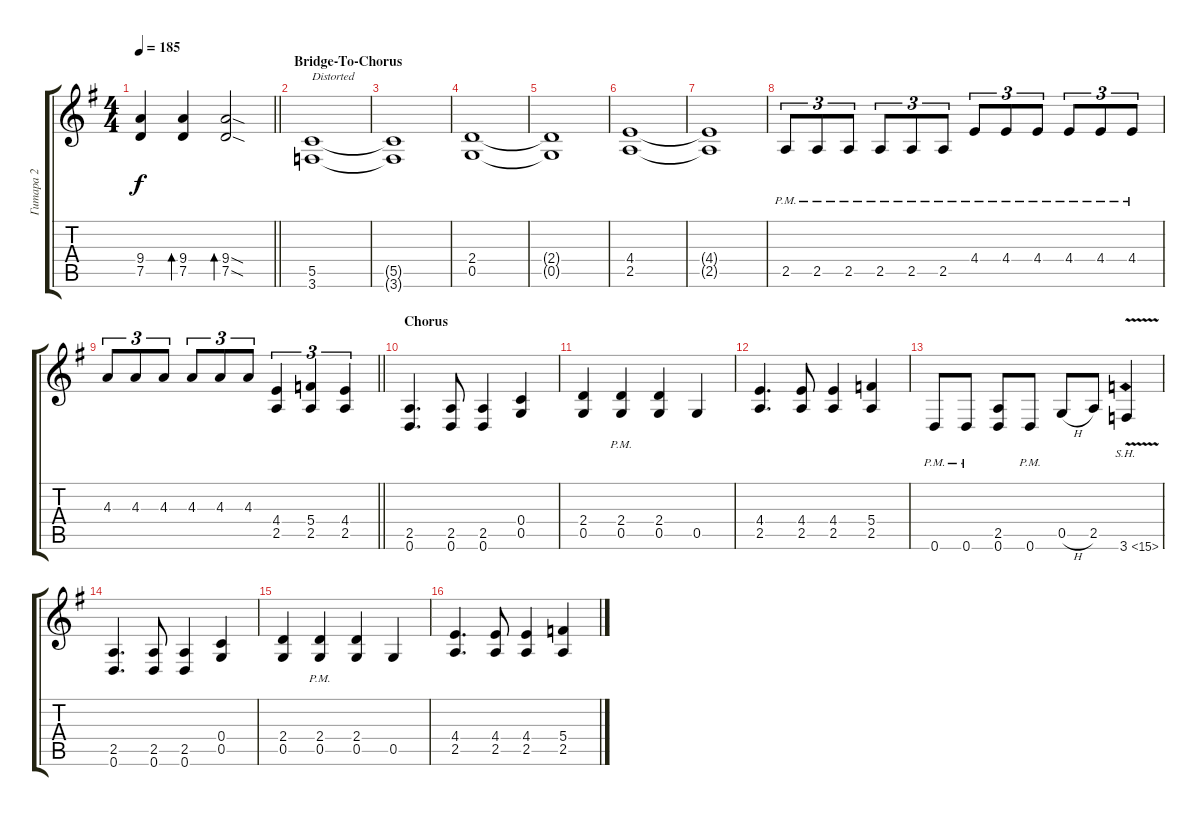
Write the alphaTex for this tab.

\track ("Гитара 2" "Гитара 2") {instrument distortionguitar}
\staff {score tabs}
\tuning (D4 A3 F3 C3 G2 D2) {hide}
\ts (4 4)
\tempo 185
\clef g2
\barLineRight lightlight
\ks eminor
(9.4{t} 7.5{t}).4{dy f} (9.4 7.5).4{bd 60} (9.4{sod} 7.5{sod}).2{bd 60} |
\section ("" "Bridge-To-Chorus")
(5.5 3.6).1{txt "Distorted" instrument distortionguitar} |
(5.5{t} 3.6{t}).1 |
(2.4 0.5).1 |
(2.4{t} 0.5{t}).1 |
(4.4 2.5).1 |
(4.4{t} 2.5{t}).1 |
2.5{pm}.8{tu (3 2)} 2.5{pm}.8{tu (3 2)} 2.5{pm}.8{tu (3 2)} 2.5{pm}.8{tu (3 2)} 2.5{pm}.8{tu (3 2)} 2.5{pm}.8{tu (3 2)} 4.4{pm}.8{tu (3 2)} 4.4{pm}.8{tu (3 2)} 4.4{pm}.8{tu (3 2)} 4.4{pm}.8{tu (3 2)} 4.4{pm}.8{tu (3 2)} 4.4{pm}.8{tu (3 2)} |
\barLineRight lightlight
4.3.8{tu (3 2)} 4.3.8{tu (3 2)} 4.3.8{tu (3 2)} 4.3.8{tu (3 2)} 4.3.8{tu (3 2)} 4.3.8{tu (3 2)} (4.4 2.5).4{tu (3 2)} (5.4 2.5).4{tu (3 2)} (4.4 2.5).4{tu (3 2)} |
\section ("" "Chorus")
(2.5 0.6).4{d} (2.5 0.6).8 (2.5 0.6).4 (0.4 0.5).4 |
(2.4 0.5).4 (2.4{pm} 0.5{pm}).4 (2.4 0.5).4 0.5.4 |
(4.4 2.5).4{d} (4.4 2.5).8 (4.4 2.5).4 (5.4 2.5).4 |
0.6{pm}.8 0.6{pm}.8 (2.5 0.6).8 0.6{pm}.8 0.5{h}.8 2.5.8 3.6{sh 12 v}.4 |
(2.5 0.6).4{d} (2.5 0.6).8 (2.5 0.6).4 (0.4 0.5).4 |
(2.4 0.5).4 (2.4{pm} 0.5{pm}).4 (2.4 0.5).4 0.5.4 |
(4.4 2.5).4{d} (4.4 2.5).8 (4.4 2.5).4 (5.4 2.5).4
